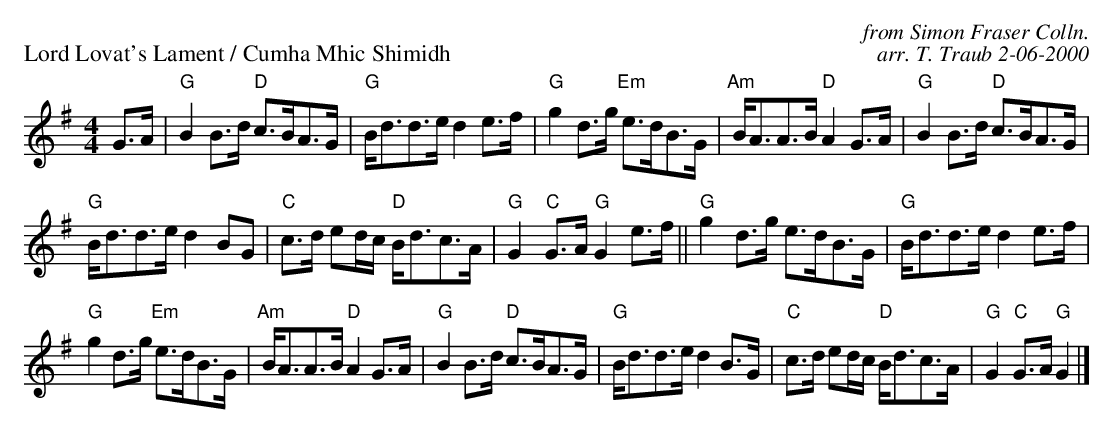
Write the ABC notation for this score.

X:1
P: Lord Lovat's Lament / Cumha Mhic Shimidh
C: from Simon Fraser Colln.
C: arr. T. Traub 2-06-2000
M: 4/4
K: G
L: 1/8
G>A|"G"B2 B>d "D"c>BA>G|"G"B<dd>e d2 e>f|"G"g2 d>g "Em"e>dB>G|"Am"B<AA>B "D"A2 G>A|"G"B2 B>d "D"c>BA>G|
"G"B<dd>e d2 BG|"C"c>d ed/c/ "D"B<dc>A|"G"G2 "C"G>A "G"G2 e>f||"G"g2 d>g e>dB>G|"G"B<dd>e d2 e>f|
"G"g2 d>g "Em"e>dB>G|"Am"B<AA>B "D"A2 G>A|"G"B2 B>d "D"c>BA>G|"G"B<dd>e d2 B>G|"C"c>d ed/c/ "D"B<dc>A|"G"G2 "C"G>A "G"G2 |]
